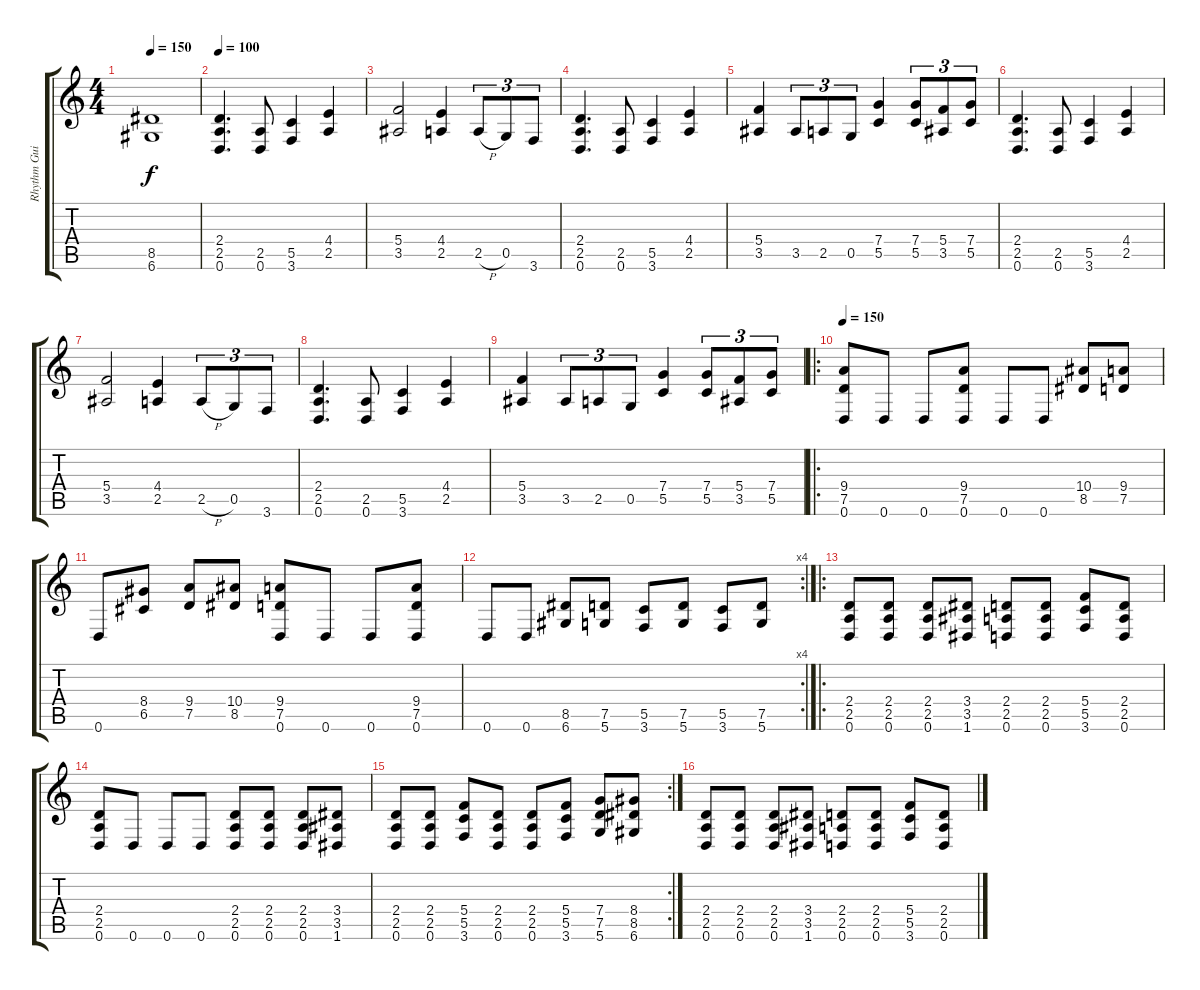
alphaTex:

\track ("Rhythm Guitar" "Rhythm Gui") {instrument distortionguitar}
\staff {score tabs}
\tuning (D4 A3 F3 C3 G2 D2) {hide}
\ts (4 4)
\tempo 150
\clef g2
\ks c
(8.5{t} 6.6{t}).1{dy f} |
\tempo 100
(2.4 2.5 0.6).4{d} (2.5 0.6).8 (5.5 3.6).4 (4.4 2.5).4 |
(5.4 3.5).2 (4.4 2.5).4 2.5{h}.8{tu (3 2)} 0.5.8{tu (3 2)} 3.6.8{tu (3 2)} |
(2.4 2.5 0.6).4{d} (2.5 0.6).8 (5.5 3.6).4 (4.4 2.5).4 |
(5.4 3.5).4 3.5.8{tu (3 2)} 2.5.8{tu (3 2)} 0.5.8{tu (3 2)} (7.4 5.5).4 (7.4 5.5).8{tu (3 2)} (5.4 3.5).8{tu (3 2)} (7.4 5.5).8{tu (3 2)} |
(2.4 2.5 0.6).4{d} (2.5 0.6).8 (5.5 3.6).4 (4.4 2.5).4 |
(5.4 3.5).2 (4.4 2.5).4 2.5{h}.8{tu (3 2)} 0.5.8{tu (3 2)} 3.6.8{tu (3 2)} |
(2.4 2.5 0.6).4{d} (2.5 0.6).8 (5.5 3.6).4 (4.4 2.5).4 |
(5.4 3.5).4 3.5.8{tu (3 2)} 2.5.8{tu (3 2)} 0.5.8{tu (3 2)} (7.4 5.5).4 (7.4 5.5).8{tu (3 2)} (5.4 3.5).8{tu (3 2)} (7.4 5.5).8{tu (3 2)} |
\ro
\tempo 150
(9.4 7.5 0.6).8 0.6.8 0.6.8 (9.4 7.5 0.6).8 0.6.8 0.6.8 (10.4 8.5).8 (9.4 7.5).8 |
0.6.8 (8.4 6.5).8 (9.4 7.5).8 (10.4 8.5).8 (9.4 7.5 0.6).8 0.6.8 0.6.8 (9.4 7.5 0.6).8 |
\rc 4
0.6.8 0.6.8 (8.5 6.6).8 (7.5 5.6).8 (5.5 3.6).8 (7.5 5.6).8 (5.5 3.6).8 (7.5 5.6).8 |
\ro
(2.4 2.5 0.6).8 (2.4 2.5 0.6).8 (2.4 2.5 0.6).8 (3.4 3.5 1.6).8 (2.4 2.5 0.6).8 (2.4 2.5 0.6).8 (5.4 5.5 3.6).8 (2.4 2.5 0.6).8 |
(2.4 2.5 0.6).8 0.6.8 0.6.8 0.6.8 (2.4 2.5 0.6).8 (2.4 2.5 0.6).8 (2.4 2.5 0.6).8 (3.4 3.5 1.6).8 |
\rc 2
(2.4 2.5 0.6).8 (2.4 2.5 0.6).8 (5.4 5.5 3.6).8 (2.4 2.5 0.6).8 (2.4 2.5 0.6).8 (5.4 5.5 3.6).8 (7.4 7.5 5.6).8 (8.4 8.5 6.6).8 |
(2.4 2.5 0.6).8 (2.4 2.5 0.6).8 (2.4 2.5 0.6).8 (3.4 3.5 1.6).8 (2.4 2.5 0.6).8 (2.4 2.5 0.6).8 (5.4 5.5 3.6).8 (2.4 2.5 0.6).8
